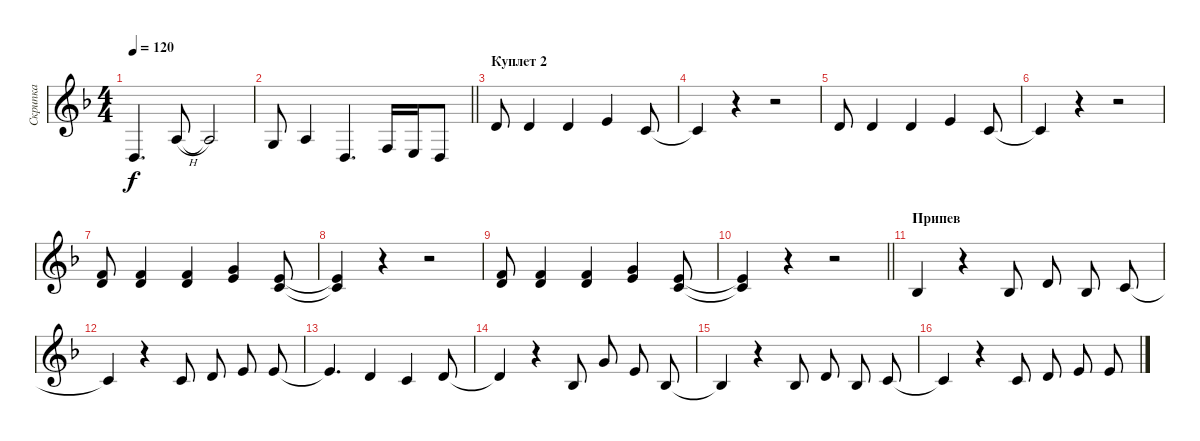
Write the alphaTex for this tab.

\track ("Скрипка" "Скрипка") {instrument violin}
\staff {score}
\tuning (E4 B3 G3 D3 A2 E2) {hide}
\ts (4 4)
\tempo 120
\clef g2
\ks f
0.4.4{d dy f} 2.3{h}.8 2.3{t}.2 |
\barLineRight lightlight
0.3.8 2.3.4 0.4.4{d} 3.4.16 2.4.16 0.4.8 |
\section ("" "Куплет 2")
3.2.8 3.2.4 3.2.4 0.1.4 1.2.8 |
1.2{t}.4 r.4 r.2 |
3.2.8 3.2.4 3.2.4 0.1.4 1.2.8 |
1.2{t}.4 r.4 r.2 |
(1.1 3.2).8 (1.1 3.2).4 (1.1 3.2).4 (0.1 8.2).4 (0.1 1.2).8 |
(0.1{t} 1.2{t}).4 r.4 r.2 |
(1.1 3.2).8 (1.1 3.2).4 (1.1 3.2).4 (0.1 8.2).4 (0.1 1.2).8 |
\barLineRight lightlight
(0.1{t} 1.2{t}).4 r.4 r.2 |
\section ("" "Припев")
3.3.4 r.4 3.3.8{beam split} 3.2.8 3.3.8{beam split} 1.2.8 |
1.2{t}.4 r.4 1.2.8{beam split} 3.2.8 0.1.8{beam split} 0.1.8 |
0.1{t}.4{d} 3.2.4 1.2.4 3.2.8 |
3.2{t}.4 r.4 3.3.8{beam split} 3.1.8 0.1.8{beam split} 3.3.8 |
3.3{t}.4 r.4 3.3.8{beam split} 3.2.8 3.3.8{beam split} 1.2.8 |
1.2{t}.4 r.4 1.2.8{beam split} 3.2.8 0.1.8{beam split} 0.1.8
